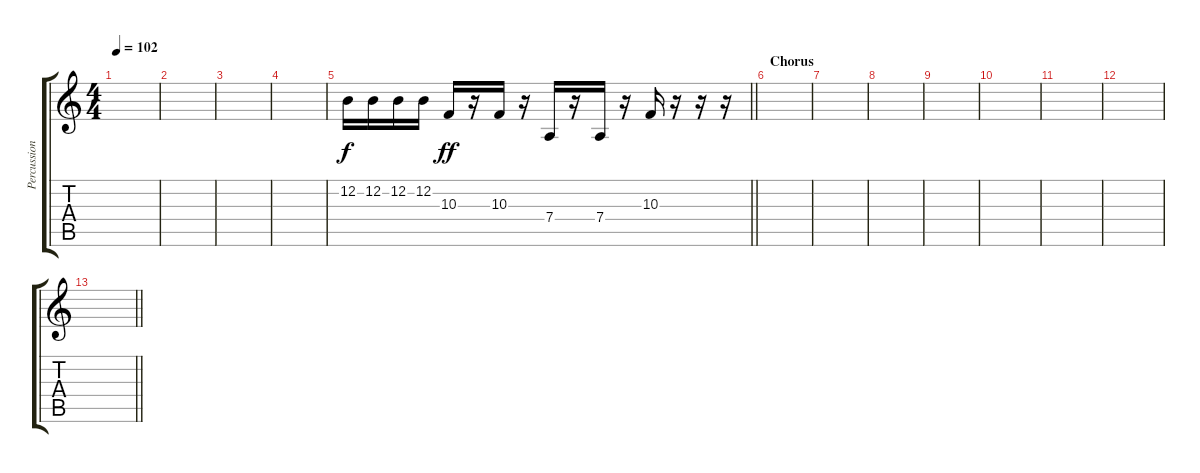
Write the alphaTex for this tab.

\track ("Percussion" "Percussion") {instrument agogo}
\staff {score tabs}
\tuning (E4 B3 G3 D3 A2 E2) {hide}
\ts (4 4)
\tempo 102
\clef g2
\ks c
|
|
|
|
\barLineRight lightlight
12.2.16 12.2.16{dy f} 12.2.16 12.2.16 10.3.16{dy ff} r.16 10.3.16 r.16 7.4.16 r.16 7.4.16 r.16 10.3.16 r.16 r.16 r.16 |
\section ("" "Chorus")
|
|
|
|
|
|
|
\barLineRight lightlight
